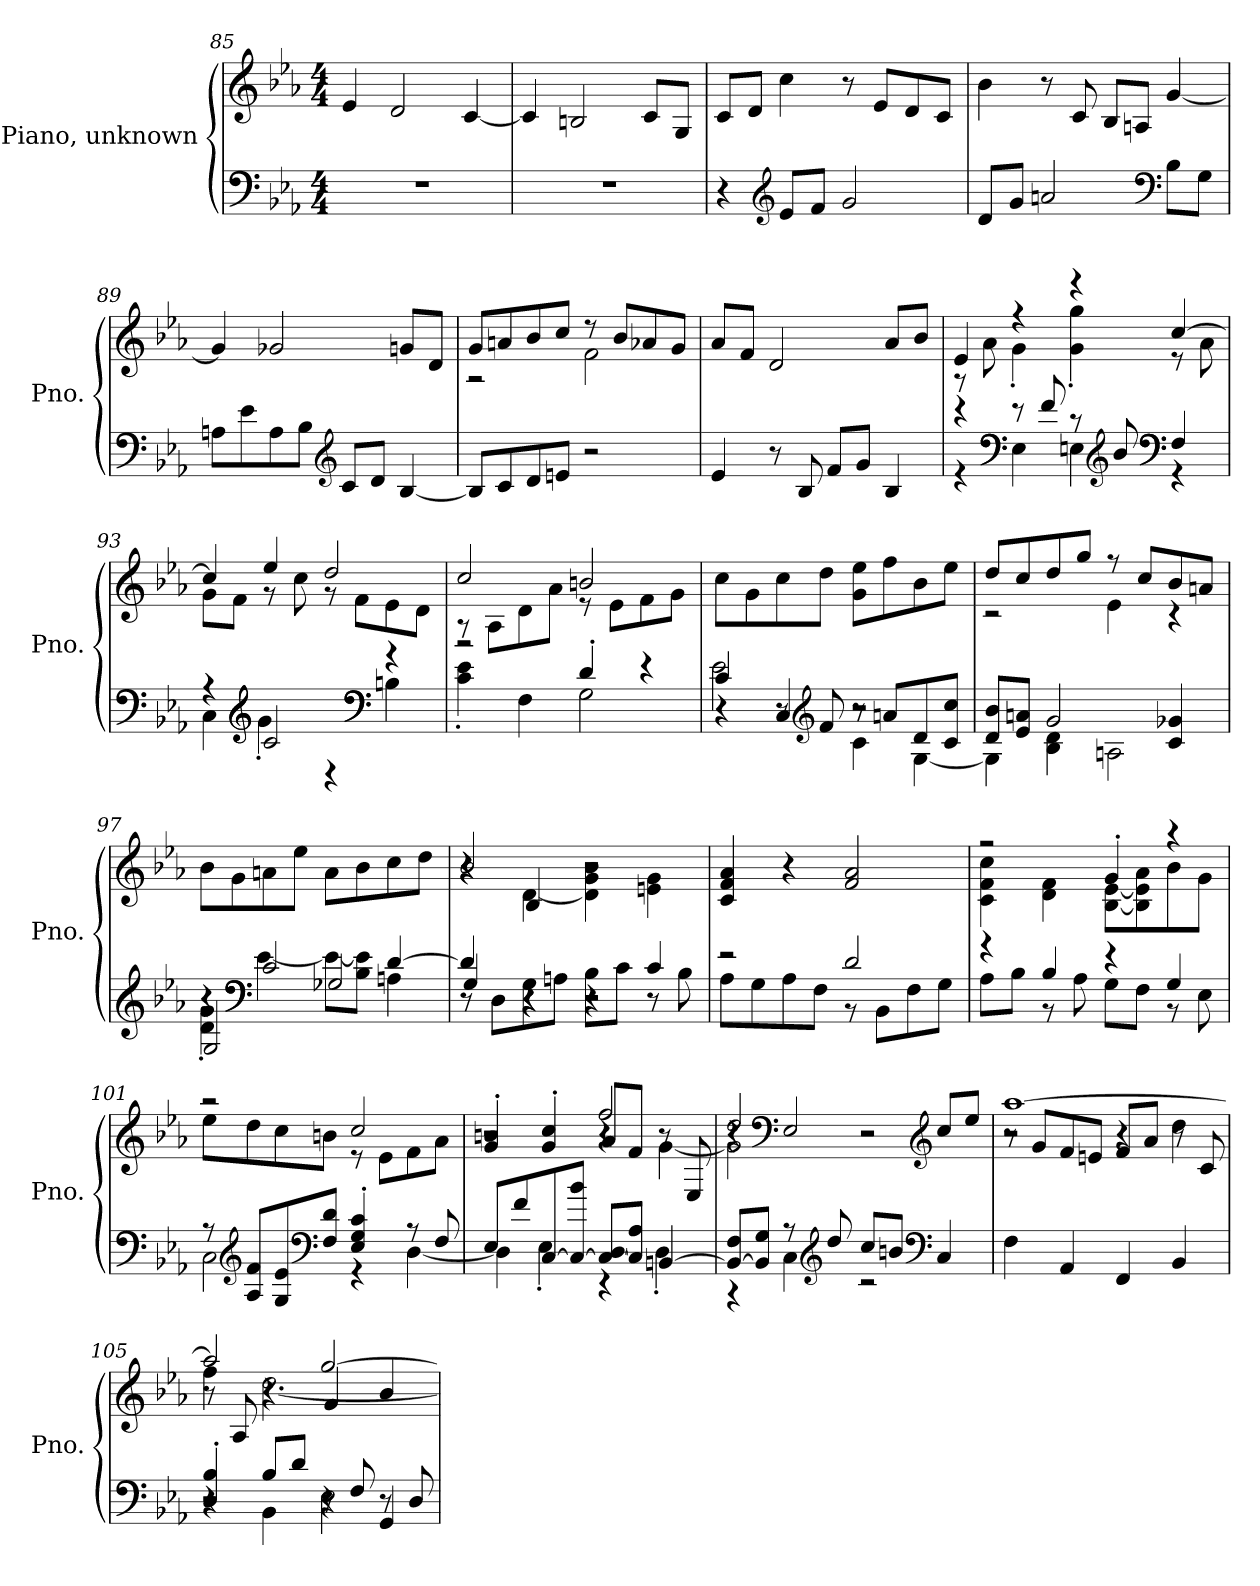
**kern	**kern
*part1	*part1
*staff2	*staff1
*I"Piano, unknown	*
*I'Pno.	*
*clefF4	*clefG2
*k[b-e-a-]	*k[b-e-a-]
*M4/4	*M4/4
=85	=85
1r	4e-/
.	2d/
.	[4c/
=86	=86
1r	4c/]
.	2Bn/
.	8c/L
.	8G/J
=87	=87
4r	8c/L
.	8d/J
*clefG2	*
8e-/L	4cc\
8f/J	.
2g/	8r
.	8e-/L
.	8d/
.	8c/J
=88	=88
8d/L	4b-\
8g/J	.
2an/	8r
.	8c/
.	8B-/L
.	8An/J
*clefF4	*
8B-\L	[4g/
8G\J	.
!!LO:LB:g=z
=89	=89
8An\L	4g/]
8e-\	.
8A\	2g-X/
8B-\J	.
*clefG2	*
8c/L	.
8d/J	.
[4B-/	8gn/L
.	8d/J
=90	=90
*	*^
8B-/L]	8g/L	2r
8c/	8an/	.
8d/	8b-/	.
8en/J	8cc/J	.
2r	8r	2f\
.	8b-/L	.
.	8a-X/	.
.	8g/J	.
*	*v	*v
=91	=91
4e-/	8a-/L
.	8f/J
8r	2d/
8B-/	.
8f/L	.
8g/J	.
4B-/	8a-/L
.	8b-/J
!!LO:LB:g=z
=92	=92
*^	*^
4r	4r	4e-/	8r
.	.	.	8a-\
*clefF4	*	*	*
8r	4E-\	4r	4g'\
8f/	.	.	.
8r	4En\	4r	4g\' 4gg\'
*clefG2	*	*	*
8b-/	.	.	.
*clefF4	*	*	*
4F/	4r	[4cc/	8r
.	.	.	8a-\
=93	=93	=93	=93
4r	4C\	4cc/]	8g\L
.	.	.	8f\J
*clefG2	*	*	*
2c/	4g'\	4ee-/	8r
.	.	.	8cc\
.	4r	2dd/	8r
.	.	.	8f\L
*clefF4	*	*	*
4r	4Bn\	.	8e-\
.	.	.	8d\J
=94	=94	=94	=94
2r	4c\' 4e-\'	2cc/	8r
.	.	.	8A-\L
.	4F\	.	8d\
.	.	.	8a-\J
4d'/	2G\	2bn/	8r
.	.	.	8e-\L
4r	.	.	8f\
.	.	.	8g\J
*	*	*v	*v
!!LO:PB:g=z
=95	=95	=95
*	*^	*
4c/	2e-\	4r	8cc\L
.	.	.	8g\
8r	.	4C/	8cc\
*clefG2	*	*	*
8f/	.	.	8dd\J
8r	4c\	2r	8g\ 8ee-\L
8an/L	.	.	8ff\
8d/	[4G\	.	8b-\
8c/ 8cc/J	.	.	8ee-\J
*	*v	*v	*
=96	=96	=96
*	*	*^
8d/ 8b-/L	4G\]	8dd/L	2r
8e-/ 8an/J	.	8cc/	.
2g/	4B-\ 4d\	8dd/	.
.	.	8gg/J	.
.	2An\	8r	4e-\
.	.	8cc/L	.
4c/ 4g-X/	.	8b-/	4r
.	.	8an/J	.
*	*	*v	*v
=97	=97	=97
*	*^	*
4r	4d\' 4g\'	2G/	8b-\L
.	.	.	8g\
*clefF4	*	*	*
2c/	[4e-\	.	8an\
.	.	.	8ee-\J
.	8e-\L_	2G-X/	8a\L
.	8B-\ 8e-\]J	.	8b-\
[4d/	4An\	.	8cc\
.	.	.	8dd\J
=98	=98	=98	=98
*	*	*	*^
*	*	*	*	*^
4d/]	8r	4G/	2b-/	4r	4r
.	8D\L	.	.	.	.
4r	8G\	4r	.	[4d\	4B-/
.	8An\J	.	.	.	.
2r	8B-\L	4r	2r	4d\] 4g\ 4b-\	2r
.	8c\J	.	.	.	.
.	8r	4c/	.	4en\ 4g\	.
.	8B-\	.	.	.	.
*	*v	*v	*	*	*
*	*	*v	*v	*v
!!LO:LB:g=z
=99	=99	=99
2r	8A-\L	4c/ 4f/ 4a-/
.	8G\	.
.	8A-\	4r
.	8F\J	.
2d/	8r	2f/ 2a-/
.	8BB-\L	.
.	8F\	.
.	8G\J	.
=100	=100	=100
*	*	*^
4r	8A-\L	2r	4c\ 4f\ 4cc\
.	8B-\J	.	.
4B-/	8r	.	4d\ 4f\
.	8A-\	.	.
4r	8G\L	4g'/	[8B-\ [8e-\L
.	8F\J	.	8B-\] 8e-\] 8a-\
4G/	8r	4r	8b-\
.	8E-\	.	8g\J
=101	=101	=101	=101
8r	2C\	2r	8ee-\L
*clefG2	*	*	*
8A-/ 8f/L	.	.	8dd\
8G/ 8e-/	.	.	8cc\
*clefF4	*	*	*
8F/ 8d/J	.	.	8bn\J
4E-/' 4G/' 4c/'	4r	2cc/	8r
.	.	.	8e-\L
8r	[4D\	.	8f\
8F/	.	.	8a-\J
=102	=102	=102	=102
*	*	*	*^
8E-/L	4D\]	2r	2r	4g/' 4bn/'
8f/	.	.	.	.
[8C/	4E-'\	.	.	4g/' 4cc/'
8C/_ 8b-/J	.	.	.	.
8C/_ 8D/L	4r	2ff/	4r	8a-/L
8C/] 8A-/J	.	.	.	8f/J
[4BBn/	4D'\	.	[4g\	8r
.	.	.	.	8E-/
!!LO:LB:g=z	!!	!!
=103	=103	=103	=103	=103
8BB/_ 8F/L	4r	2dd/	2g\]	4r
8BB/] 8G/J	.	.	.	.
*	*	*clefF4	*	*
8r	4C\	.	.	2E-/
*clefG2	*	*	*	*
8dd/	.	.	.	.
8cc/L	2r	2r	2r	.
8bn/J	.	.	.	.
*clefF4	*	*clefG2	*	*
4C/	.	.	.	8cc/L
.	.	.	.	8ee-/J
*v	*v	*	*	*
=104	=104	=104	=104
4F\	[1aa-	2r	8r
.	.	.	8g/L
4AA-/	.	.	8f/
.	.	.	8en/J
4FF/	.	4r	8f/L
.	.	.	8a-/J
4BB-/	.	4dd\	8r
.	.	.	8c/
=105	=105	=105	=105
*^	*	*	*
*	*^	*	*	*
4D/' 4B-/'	4r	2r	2aa-/]	4ff\	8r
.	.	.	.	.	8A-/
8B-/L	4BB-\	.	.	[2.dd\	4r
8d/J	.	.	.	.	.
8r	2E-\	4r	[2gg/	.	4g/
8F/	.	.	.	.	.
8r	.	4GG/	.	.	4b-/
8D/	.	.	.	.	.
*v	*v	*v	*	*	*
*	*v	*v	*v
=	=
*-	*-
